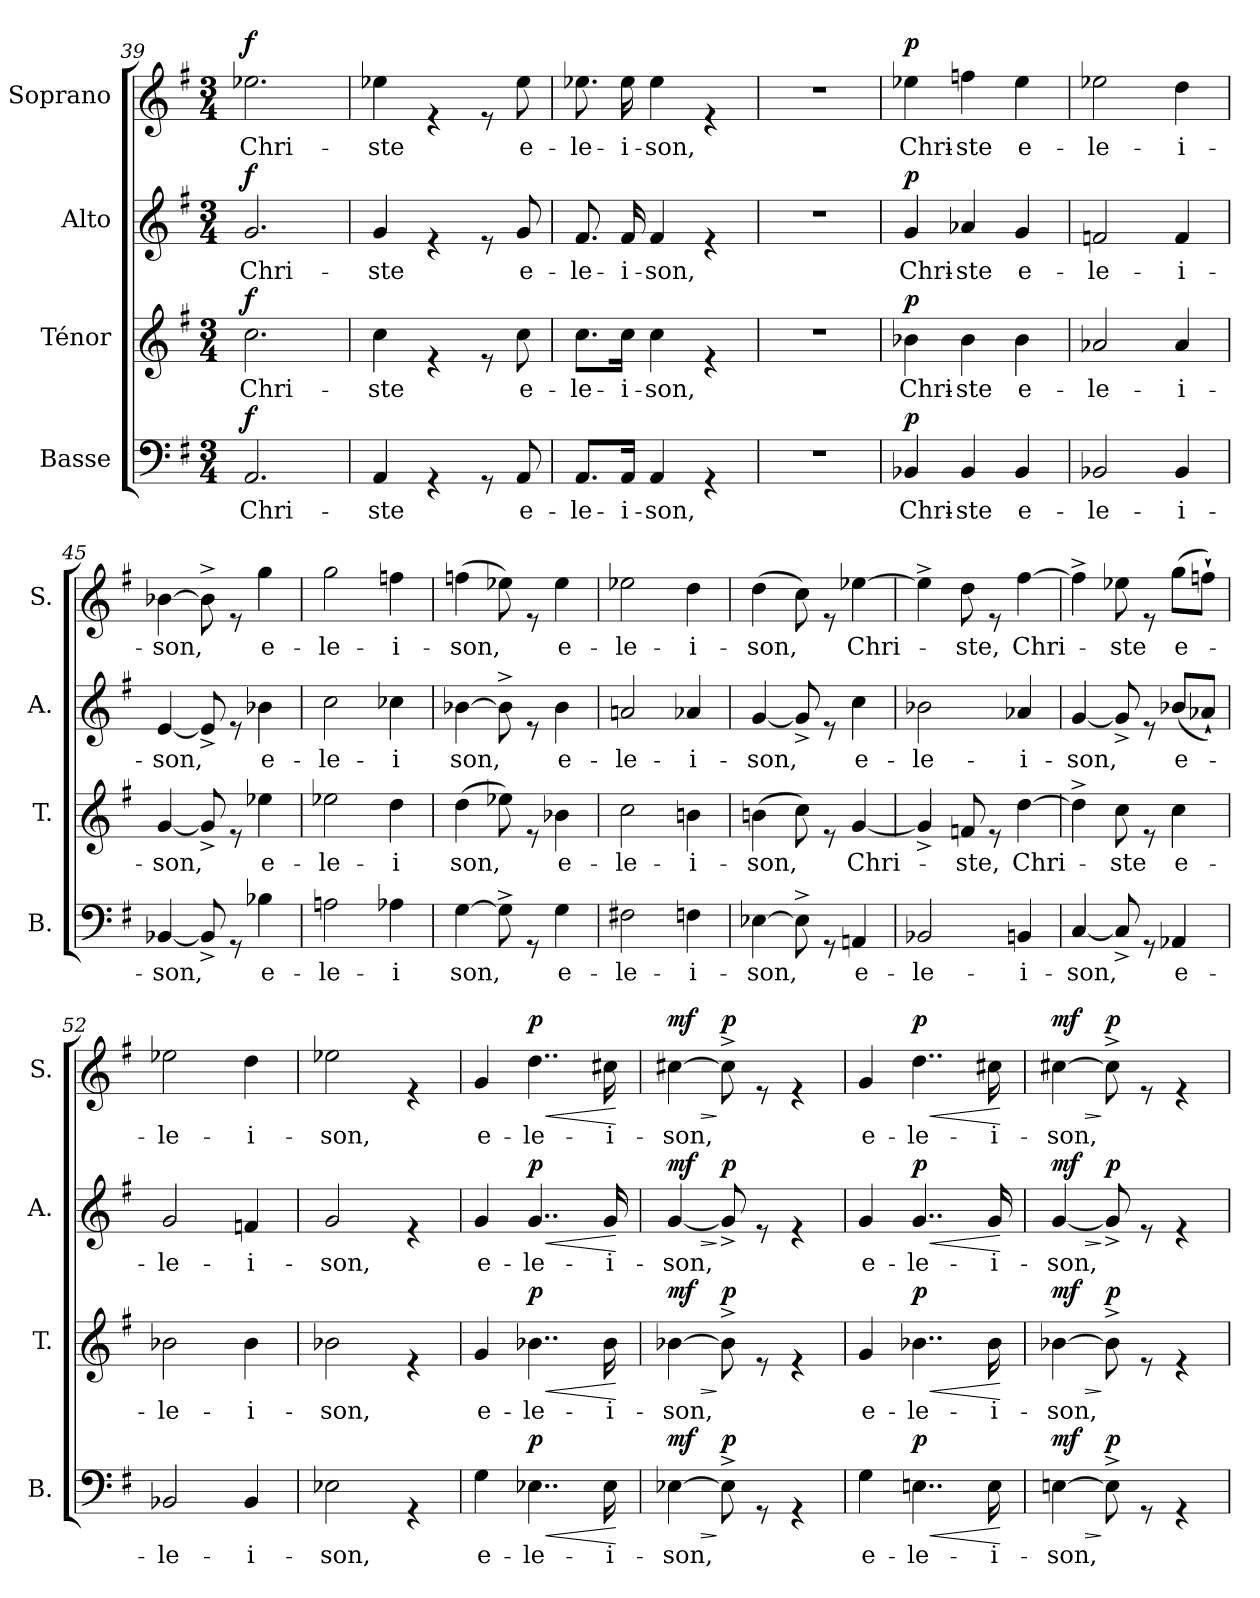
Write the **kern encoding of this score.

**kern	**text	**dynam	**kern	**text	**dynam	**kern	**text	**dynam	**kern	**text	**dynam
*part4	*part4	*part4	*part3	*part3	*part3	*part2	*part2	*part2	*part1	*part1	*part1
*staff4	*staff4	*staff4	*staff3	*staff3	*staff3	*staff2	*staff2	*staff2	*staff1	*staff1	*staff1
*I"Basse	*	*	*I"Ténor	*	*	*I"Alto	*	*	*I"Soprano	*	*
*I'B.	*	*	*I'T.	*	*	*I'A.	*	*	*I'S.	*	*
*clefF4	*	*	*clefG2	*	*	*clefG2	*	*	*clefG2	*	*
*k[f#]	*	*	*k[f#]	*	*	*k[f#]	*	*	*k[f#]	*	*
*G:	*	*	*G:	*	*	*G:	*	*	*G:	*	*
*M3/4	*	*	*M3/4	*	*	*M3/4	*	*	*M3/4	*	*
=39	=39	=39	=39	=39	=39	=39	=39	=39	=39	=39	=39
!	!	!LO:DY:a	!	!	!LO:DY:a	!	!	!LO:DY:a	!	!	!LO:DY:a
2.AA/	Chri-	f	2.cc\	Chri-	f	2.g/	Chri-	f	2.ee-X\	Chri-	f
=40	=40	=40	=40	=40	=40	=40	=40	=40	=40	=40	=40
4AA/	-ste	.	4cc\	-ste	.	4g/	-ste	.	4ee-X\	-ste	.
4rGG	.	.	4re	.	.	4re	.	.	4re	.	.
8rGG	.	.	8re	.	.	8re	.	.	8re	.	.
8AA/	e-	.	8cc\	e-	.	8g/	e-	.	8ee-\	e-	.
!!LO:LB:g=z
=41	=41	=41	=41	=41	=41	=41	=41	=41	=41	=41	=41
8.AA/L	-le-	.	8.cc\L	-le-	.	8.f#/	-le-	.	8.ee-X\	-le-	.
16AA/Jk	-i-	.	16cc\Jk	-i-	.	16f#/	-i-	.	16ee-\	-i-	.
4AA/	-son,	.	4cc\	-son,	.	4f#/	-son,	.	4ee-\	-son,	.
4rGG	.	.	4re	.	.	4re	.	.	4re	.	.
=42	=42	=42	=42	=42	=42	=42	=42	=42	=42	=42	=42
2.r	.	.	2.r	.	.	2.r	.	.	2.r	.	.
=43	=43	=43	=43	=43	=43	=43	=43	=43	=43	=43	=43
!	!	!LO:DY:a	!	!	!LO:DY:a	!	!	!LO:DY:a	!	!	!LO:DY:a
4BB-X/	Chri-	p	4b-X\	Chri-	p	4g/	Chri-	p	4ee-X\	Chri-	p
4BB-/	-ste	.	4b-\	-ste	.	4a-X/	-ste	.	4ffn\	-ste	.
4BB-/	e-	.	4b-\	e-	.	4g/	e-	.	4ee-\	e-	.
=44	=44	=44	=44	=44	=44	=44	=44	=44	=44	=44	=44
2BB-X/	-le-	.	2a-X/	-le-	.	2fn/	-le-	.	2ee-X\	-le-	.
4BB-/	-i-	.	4a-/	-i-	.	4f/	-i-	.	4dd\	-i-	.
=45	=45	=45	=45	=45	=45	=45	=45	=45	=45	=45	=45
[4BB-X/	-son,	.	[4g/	-son,	.	[4e/	-son,	.	[4b-X\	-son,	.
8BB-^/]	.	.	8g^/]	.	.	8e^/]	.	.	8b-^\]	.	.
8rGG	.	.	8re	.	.	8re	.	.	8re	.	.
4B-X\	e-	.	4ee-X\	e-	.	4b-X\	e-	.	4gg\	e-	.
=46	=46	=46	=46	=46	=46	=46	=46	=46	=46	=46	=46
2An\	-le-	.	2ee-X\	-le-	.	2cc\	-le-	.	2gg\	-le-	.
4A-X\	-i	.	4dd\	-i	.	4cc-X\	-i	.	4ffn\	-i-	.
!!LO:PB:g=z
=47	=47	=47	=47	=47	=47	=47	=47	=47	=47	=47	=47
[4G\	son,	.	(>4dd\	son,	.	[4b-X\	son,	.	(>4ffn\	-son,	.
8G^\]	.	.	8ee-X\)	.	.	8b-^\]	.	.	8ee-X\)	.	.
8rGG	.	.	8re	.	.	8re	.	.	8re	.	.
4G\	e-	.	4b-X\	e-	.	4b-\	e-	.	4ee-\	e-	.
=48	=48	=48	=48	=48	=48	=48	=48	=48	=48	=48	=48
2F#X\	-le-	.	2cc\	-le-	.	2an/	-le-	.	2ee-X\	-le-	.
4Fn\	-i-	.	4bn\	-i-	.	4a-X/	-i-	.	4dd\	-i-	.
=49	=49	=49	=49	=49	=49	=49	=49	=49	=49	=49	=49
[4E-X\	-son,	.	(>4bn\	-son,	.	[4g/	-son,	.	(>4dd\	-son,	.
8E-^\]	.	.	8cc\)	.	.	8g^/]	.	.	8cc\)	.	.
8rGG	.	.	8re	.	.	8re	.	.	8re	.	.
4AAn/	e-	.	[4g/	Chri-	.	4cc\	e-	.	[4ee-X\	Chri-	.
=50	=50	=50	=50	=50	=50	=50	=50	=50	=50	=50	=50
2BB-X/	-le-	.	4g^/]	.	.	2b-X\	-le-	.	4ee-^\]	.	.
.	.	.	8fn/	-ste,	.	.	.	.	8dd\	-ste,	.
.	.	.	8re	.	.	.	.	.	8re	.	.
4BBn/	-i-	.	[4dd\	Chri-	.	4a-X/	-i-	.	[4ff#\	Chri-	.
=51	=51	=51	=51	=51	=51	=51	=51	=51	=51	=51	=51
[4C/	-son,	.	4dd^\]	.	.	[4g/	-son,	.	4ff#^\]	.	.
8C^/]	.	.	8cc\	-ste	.	8g^/]	.	.	8ee-X\	-ste	.
8rGG	.	.	8re	.	.	8re	.	.	8re	.	.
4AA-X/	e-	.	4cc\	e-	.	(8b-X/L	e-	.	(>8gg\L	e-	.
.	.	.	.	.	.	8a-X`/J)	.	.	8ffn`\J)	.	.
=52	=52	=52	=52	=52	=52	=52	=52	=52	=52	=52	=52
2BB-X/	-le-	.	2b-X\	-le-	.	2g/	-le-	.	2ee-X\	-le-	.
4BB-/	-i-	.	4b-\	-i-	.	4fn/	-i-	.	4dd\	-i-	.
!!LO:LB:g=z
=53	=53	=53	=53	=53	=53	=53	=53	=53	=53	=53	=53
2E-X\	-son,	.	2b-X\	-son,	.	2g/	-son,	.	2ee-X\	-son,	.
4rGG	.	.	4re	.	.	4re	.	.	4re	.	.
=54	=54	=54	=54	=54	=54	=54	=54	=54	=54	=54	=54
4G\	e-	.	4g/	e-	.	4g/	e-	.	4g/	e-	.
!	!	!LO:HP:b	!	!	!LO:HP:b	!	!	!LO:HP:b	!	!	!LO:HP:b
!	!	!LO:DY:n=1:a	!	!	!LO:DY:n=1:a	!	!	!LO:DY:n=1:a	!	!	!LO:DY:n=1:a
4..E-X\	-le-	< p	4..b-X\	-le-	< p	4..g/	-le-	< p	4..dd\	-le-	< p
16E-\	-i-	.	16b-\	-i-	.	16g/	-i-	.	16cc#X\	-i-	.
.	.	[	.	.	[	.	.	[	.	.	[
=55	=55	=55	=55	=55	=55	=55	=55	=55	=55	=55	=55
!	!	!LO:HP:b	!	!	!LO:HP:b	!	!	!LO:HP:b	!	!	!LO:HP:b
!	!	!LO:DY:n=1:a	!	!	!LO:DY:n=1:a	!	!	!LO:DY:n=1:a	!	!	!LO:DY:n=1:a
[4E-X\	-son,	> mf	[4b-X\	-son,	> mf	[4g/	-son,	> mf	[4cc#X\	-son,	> mf
!	!	!LO:DY:n=2:a	!	!	!LO:DY:n=2:a	!	!	!LO:DY:n=2:a	!	!	!LO:DY:n=2:a
8E-^\]	.	] p	8b-^\]	.	] p	8g^/]	.	] p	8cc#^\]	.	] p
8rGG	.	.	8re	.	.	8re	.	.	8re	.	.
4rGG	.	.	4re	.	.	4re	.	.	4re	.	.
=56	=56	=56	=56	=56	=56	=56	=56	=56	=56	=56	=56
4G\	e-	.	4g/	e-	.	4g/	e-	.	4g/	e-	.
!	!	!LO:HP:b	!	!	!LO:HP:b	!	!	!LO:HP:b	!	!	!LO:HP:b
!	!	!LO:DY:n=1:a	!	!	!LO:DY:n=1:a	!	!	!LO:DY:n=1:a	!	!	!LO:DY:n=1:a
4..En\	-le-	< p	4..b-X\	-le-	< p	4..g/	-le-	< p	4..dd\	-le-	< p
16E\	-i-	.	16b-\	-i-	.	16g/	-i-	.	16cc#X\	-i-	.
.	.	[	.	.	[	.	.	[	.	.	[
=57	=57	=57	=57	=57	=57	=57	=57	=57	=57	=57	=57
!	!	!LO:HP:b	!	!	!LO:HP:b	!	!	!LO:HP:b	!	!	!LO:HP:b
!	!	!LO:DY:n=1:a	!	!	!LO:DY:n=1:a	!	!	!LO:DY:n=1:a	!	!	!LO:DY:n=1:a
[4En\	-son,	> mf	[4b-X\	-son,	> mf	[4g/	-son,	> mf	[4cc#X\	-son,	> mf
!	!	!LO:DY:n=2:a	!	!	!LO:DY:n=2:a	!	!	!LO:DY:n=2:a	!	!	!LO:DY:n=2:a
8E^\]	.	] p	8b-^\]	.	] p	8g^/]	.	] p	8cc#^\]	.	] p
8rGG	.	.	8re	.	.	8re	.	.	8re	.	.
4rGG	.	.	4re	.	.	4re	.	.	4re	.	.
=	=	=	=	=	=	=	=	=	=	=	=
*-	*-	*-	*-	*-	*-	*-	*-	*-	*-	*-	*-
